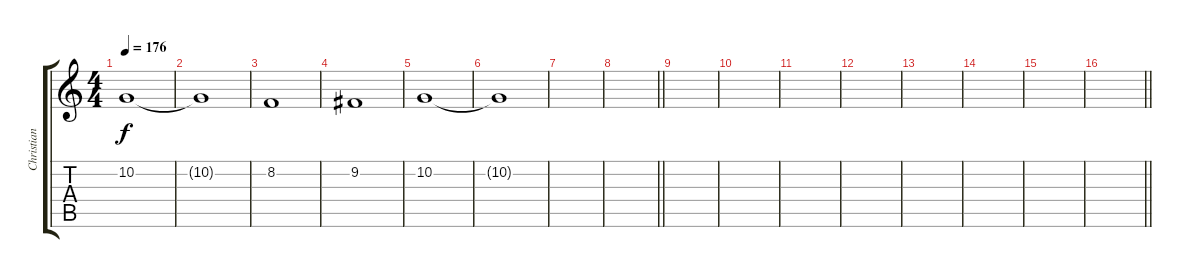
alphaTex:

\track ("Christian 1" "Christian ") {instrument lead2sawtooth}
\staff {score tabs}
\tuning (D4 A3 F3 C3 G2 C2) {hide}
\ts (4 4)
\tempo 176
\clef g2
\ks c
10.2.1{dy f} |
10.2{t}.1 |
8.2.1 |
9.2.1 |
10.2.1 |
10.2{t}.1 |
|
\barLineRight lightlight
|
|
|
|
|
|
|
|
\barLineRight lightlight
